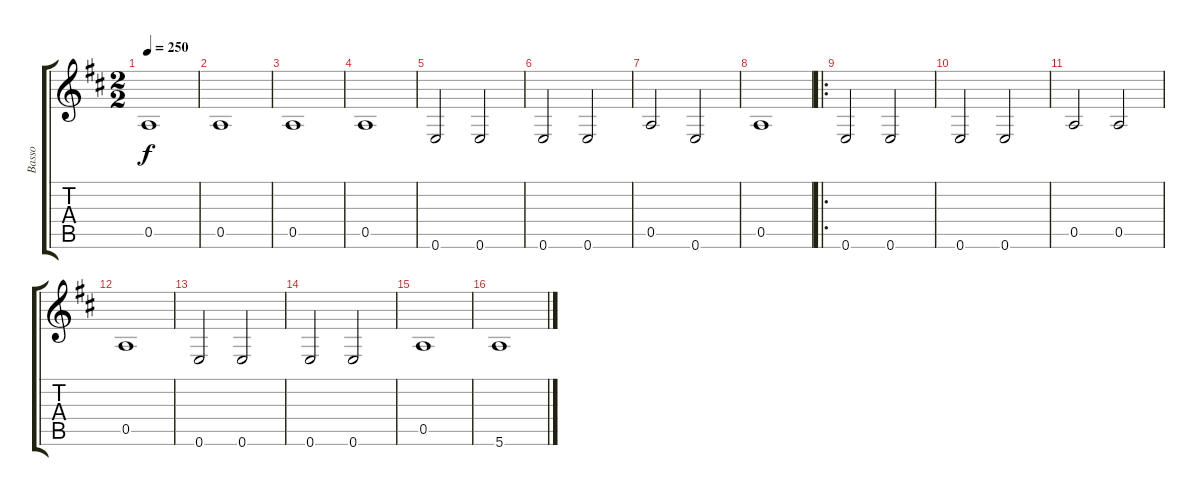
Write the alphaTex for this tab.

\track ("Basso" "Basso") {instrument electricbassfinger bank 100}
\staff {score tabs}
\tuning (E4 B3 G3 D3 A2 E2) {hide}
\ts (2 2)
\tempo 250
\clef g2
\ks d
0.5.1{dy f} |
0.5.1 |
0.5.1 |
0.5.1 |
0.6.2 0.6.2 |
0.6.2 0.6.2 |
0.5.2 0.6.2 |
0.5.1 |
\ro
0.6.2 0.6.2 |
0.6.2 0.6.2 |
0.5.2 0.5.2 |
0.5.1 |
0.6.2 0.6.2 |
0.6.2 0.6.2 |
0.5.1 |
5.6.1
